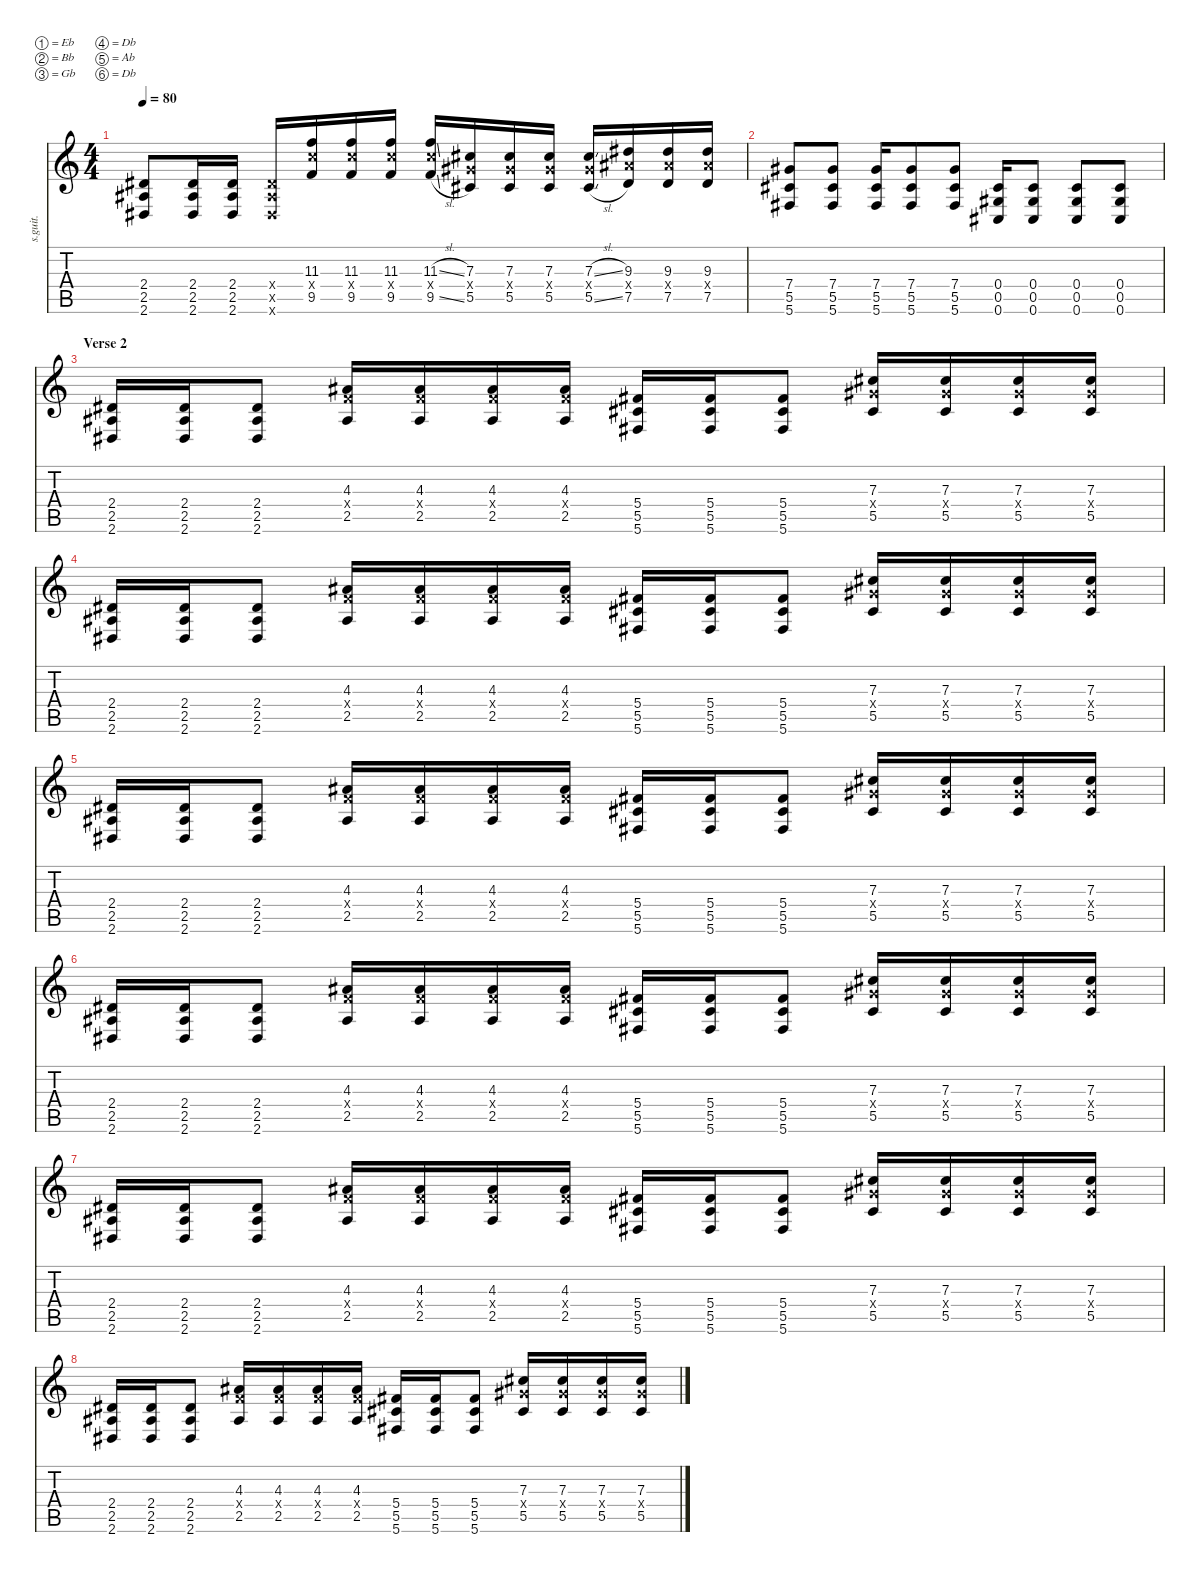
\defaultSystemsLayout 4
\hideDynamics
\bracketExtendMode nobrackets
\track ("" "s.guit.") {instrument distortionguitar}
\staff {score tabs}
\tuning (Eb4 Bb3 Gb3 Db3 Ab2 Db2)
\ts (4 4)
\tempo 80
\clef g2
\ks c
(2.4{acc #} 2.5{acc #} 2.6{acc #}).8{dy mf} (2.4{acc #} 2.5{acc #} 2.6{acc #}).16 (2.4{acc #} 2.5{acc #} 2.6{acc #}).16 (2.4{x acc #} 2.5{x acc #} 2.6{x acc #}).16 (11.3 11.4{x} 9.5).16 (11.3 11.4{x} 9.5).16 (11.3 11.4{x} 9.5).16 (11.3{sl} 11.4{x} 9.5{sl}).16 (7.3{acc #} 7.4{x acc #} 5.5{acc #}).16 (7.3{acc #} 7.4{x acc #} 5.5{acc #}).16 (7.3{acc #} 7.4{x acc #} 5.5{acc #}).16 (7.3{sl acc #} 7.4{x acc #} 5.5{sl acc #}).16 (9.3{acc #} 9.4{x acc #} 7.5{acc #}).16 (9.3{acc #} 9.4{x acc #} 7.5{acc #}).16 (9.3{acc #} 9.4{x acc #} 7.5{acc #}).16 |
(7.4{acc #} 5.5{acc #} 5.6{acc #}).8 (7.4{acc #} 5.5{acc #} 5.6{acc #}).8 (7.4{acc #} 5.5{acc #} 5.6{acc #}).16 (7.4{acc #} 5.5{acc #} 5.6{acc #}).8 (7.4{acc #} 5.5{acc #} 5.6{acc #}).8 (0.4{acc #} 0.5{acc #} 0.6{acc #}).16 (0.4{acc #} 0.5{acc #} 0.6{acc #}).8 (0.4{acc #} 0.5{acc #} 0.6{acc #}).8 (0.4{acc #} 0.5{acc #} 0.6{acc #}).8 |
\section ("" "Verse 2")
(2.4{acc #} 2.5{acc #} 2.6{acc #}).16 (2.4{acc #} 2.5{acc #} 2.6{acc #}).16 (2.4{acc #} 2.5{acc #} 2.6{acc #}).8 (4.3{acc #} 4.4{x} 2.5{acc #}).16 (4.3{acc #} 4.4{x} 2.5{acc #}).16 (4.3{acc #} 4.4{x} 2.5{acc #}).16 (4.3{acc #} 4.4{x} 2.5{acc #}).16 (5.4{acc #} 5.5{acc #} 5.6{acc #}).16 (5.4{acc #} 5.5{acc #} 5.6{acc #}).16 (5.4{acc #} 5.5{acc #} 5.6{acc #}).8 (7.3{acc #} 7.4{x acc #} 5.5{acc #}).16 (7.3{acc #} 7.4{x acc #} 5.5{acc #}).16 (7.3{acc #} 7.4{x acc #} 5.5{acc #}).16 (7.3{acc #} 7.4{x acc #} 5.5{acc #}).16 |
(2.4{acc #} 2.5{acc #} 2.6{acc #}).16 (2.4{acc #} 2.5{acc #} 2.6{acc #}).16 (2.4{acc #} 2.5{acc #} 2.6{acc #}).8 (4.3{acc #} 4.4{x} 2.5{acc #}).16 (4.3{acc #} 4.4{x} 2.5{acc #}).16 (4.3{acc #} 4.4{x} 2.5{acc #}).16 (4.3{acc #} 4.4{x} 2.5{acc #}).16 (5.4{acc #} 5.5{acc #} 5.6{acc #}).16 (5.4{acc #} 5.5{acc #} 5.6{acc #}).16 (5.4{acc #} 5.5{acc #} 5.6{acc #}).8 (7.3{acc #} 7.4{x acc #} 5.5{acc #}).16 (7.3{acc #} 7.4{x acc #} 5.5{acc #}).16 (7.3{acc #} 7.4{x acc #} 5.5{acc #}).16 (7.3{acc #} 7.4{x acc #} 5.5{acc #}).16 |
(2.4{acc #} 2.5{acc #} 2.6{acc #}).16 (2.4{acc #} 2.5{acc #} 2.6{acc #}).16 (2.4{acc #} 2.5{acc #} 2.6{acc #}).8 (4.3{acc #} 4.4{x} 2.5{acc #}).16 (4.3{acc #} 4.4{x} 2.5{acc #}).16 (4.3{acc #} 4.4{x} 2.5{acc #}).16 (4.3{acc #} 4.4{x} 2.5{acc #}).16 (5.4{acc #} 5.5{acc #} 5.6{acc #}).16 (5.4{acc #} 5.5{acc #} 5.6{acc #}).16 (5.4{acc #} 5.5{acc #} 5.6{acc #}).8 (7.3{acc #} 7.4{x acc #} 5.5{acc #}).16 (7.3{acc #} 7.4{x acc #} 5.5{acc #}).16 (7.3{acc #} 7.4{x acc #} 5.5{acc #}).16 (7.3{acc #} 7.4{x acc #} 5.5{acc #}).16 |
(2.4{acc #} 2.5{acc #} 2.6{acc #}).16 (2.4{acc #} 2.5{acc #} 2.6{acc #}).16 (2.4{acc #} 2.5{acc #} 2.6{acc #}).8 (4.3{acc #} 4.4{x} 2.5{acc #}).16 (4.3{acc #} 4.4{x} 2.5{acc #}).16 (4.3{acc #} 4.4{x} 2.5{acc #}).16 (4.3{acc #} 4.4{x} 2.5{acc #}).16 (5.4{acc #} 5.5{acc #} 5.6{acc #}).16 (5.4{acc #} 5.5{acc #} 5.6{acc #}).16 (5.4{acc #} 5.5{acc #} 5.6{acc #}).8 (7.3{acc #} 7.4{x acc #} 5.5{acc #}).16 (7.3{acc #} 7.4{x acc #} 5.5{acc #}).16 (7.3{acc #} 7.4{x acc #} 5.5{acc #}).16 (7.3{acc #} 7.4{x acc #} 5.5{acc #}).16 |
(2.4{acc #} 2.5{acc #} 2.6{acc #}).16 (2.4{acc #} 2.5{acc #} 2.6{acc #}).16 (2.4{acc #} 2.5{acc #} 2.6{acc #}).8 (4.3{acc #} 4.4{x} 2.5{acc #}).16 (4.3{acc #} 4.4{x} 2.5{acc #}).16 (4.3{acc #} 4.4{x} 2.5{acc #}).16 (4.3{acc #} 4.4{x} 2.5{acc #}).16 (5.4{acc #} 5.5{acc #} 5.6{acc #}).16 (5.4{acc #} 5.5{acc #} 5.6{acc #}).16 (5.4{acc #} 5.5{acc #} 5.6{acc #}).8 (7.3{acc #} 7.4{x acc #} 5.5{acc #}).16 (7.3{acc #} 7.4{x acc #} 5.5{acc #}).16 (7.3{acc #} 7.4{x acc #} 5.5{acc #}).16 (7.3{acc #} 7.4{x acc #} 5.5{acc #}).16 |
(2.4{acc #} 2.5{acc #} 2.6{acc #}).16 (2.4{acc #} 2.5{acc #} 2.6{acc #}).16 (2.4{acc #} 2.5{acc #} 2.6{acc #}).8 (4.3{acc #} 4.4{x} 2.5{acc #}).16 (4.3{acc #} 4.4{x} 2.5{acc #}).16 (4.3{acc #} 4.4{x} 2.5{acc #}).16 (4.3{acc #} 4.4{x} 2.5{acc #}).16 (5.4{acc #} 5.5{acc #} 5.6{acc #}).16 (5.4{acc #} 5.5{acc #} 5.6{acc #}).16 (5.4{acc #} 5.5{acc #} 5.6{acc #}).8 (7.3{acc #} 7.4{x acc #} 5.5{acc #}).16 (7.3{acc #} 7.4{x acc #} 5.5{acc #}).16 (7.3{acc #} 7.4{x acc #} 5.5{acc #}).16 (7.3{acc #} 7.4{x acc #} 5.5{acc #}).16
